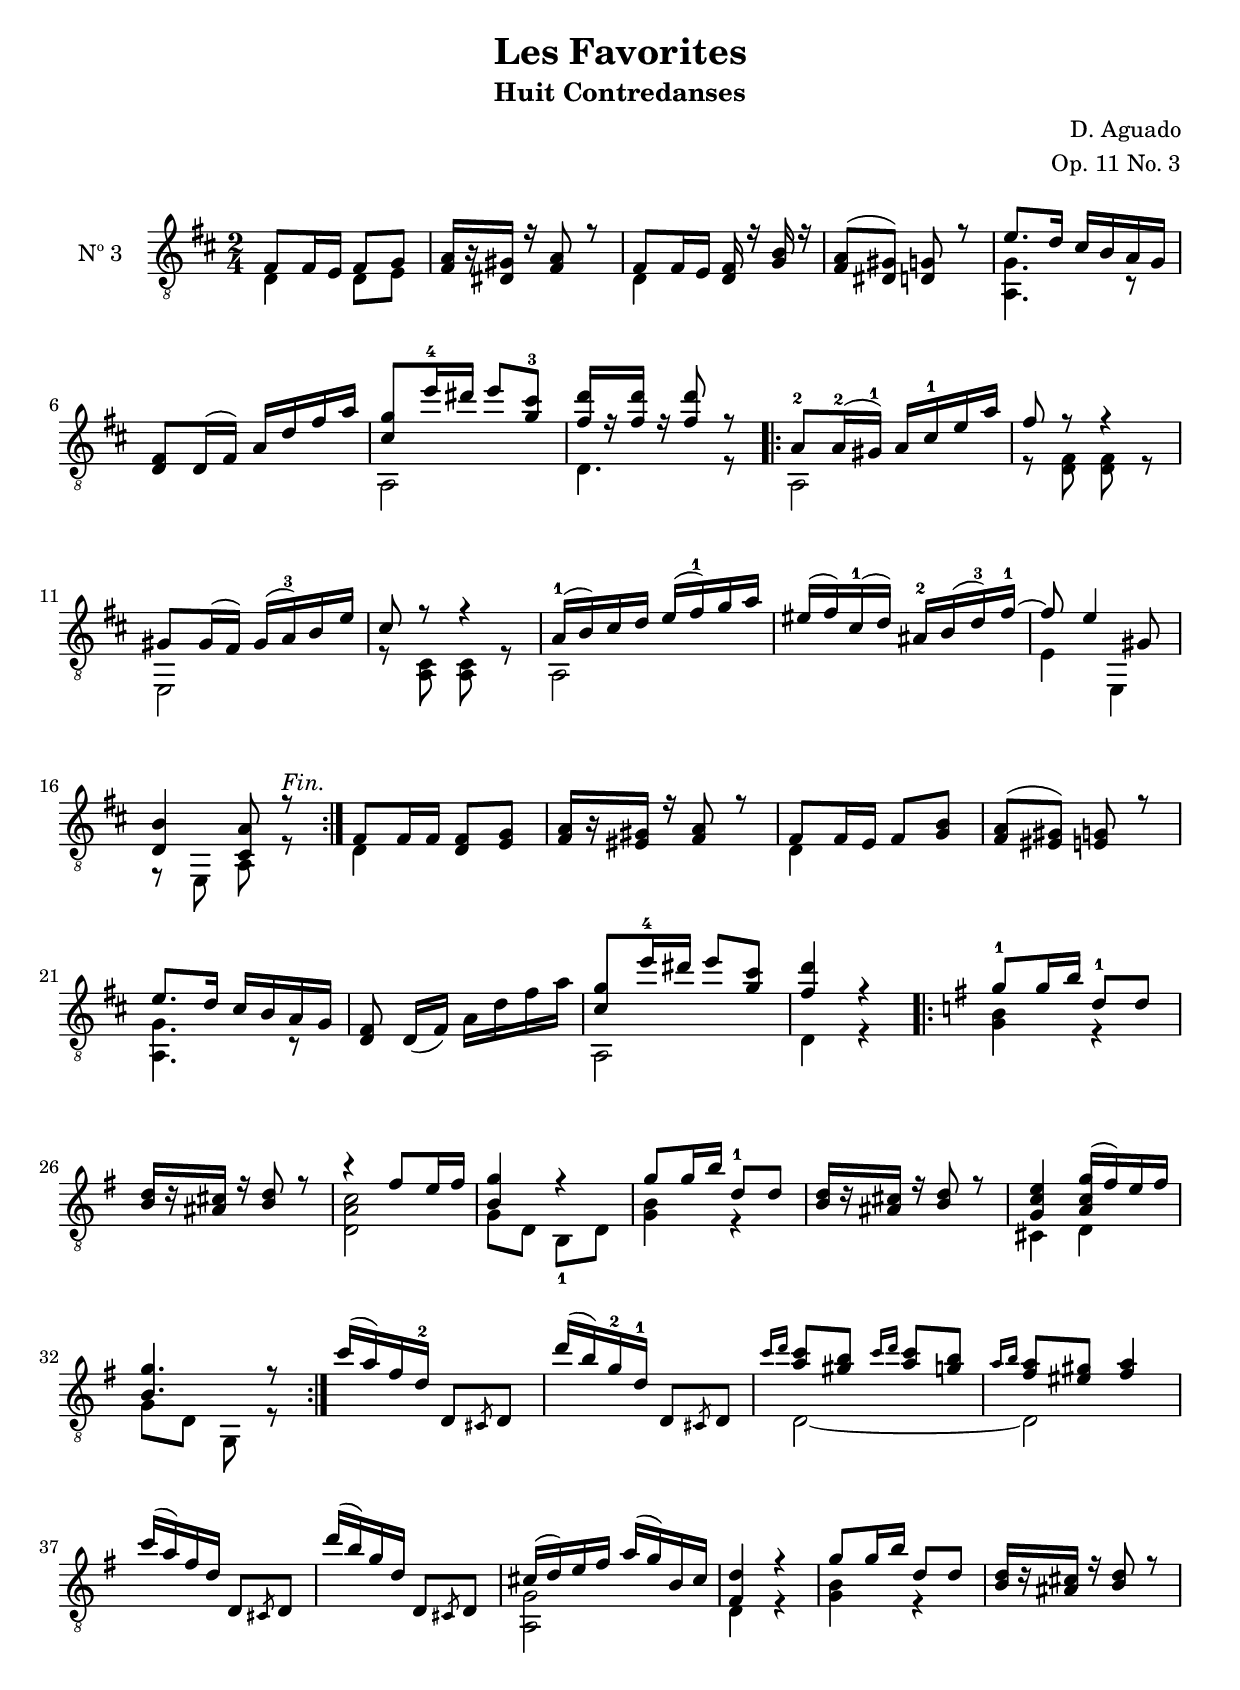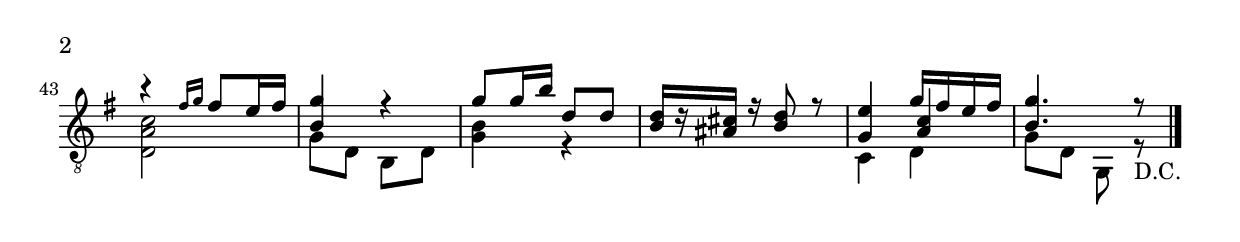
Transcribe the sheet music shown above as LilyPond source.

\version "2.19.32"

\header {
  title = "Les Favorites"
  subtitle = "Huit Contredanses"
  composer = "D. Aguado"
  opus = "Op. 11 No. 3"
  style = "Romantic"
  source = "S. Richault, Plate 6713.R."
  date = "1846"
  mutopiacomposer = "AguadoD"
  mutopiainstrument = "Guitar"
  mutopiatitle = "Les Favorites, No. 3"
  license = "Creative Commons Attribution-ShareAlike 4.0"
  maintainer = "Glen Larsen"
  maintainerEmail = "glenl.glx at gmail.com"
}

\paper {
  % add space between composer/opus markup and first staff
  markup-system-spacing #'padding = #3
  % add a little space between composer and opus
  markup-markup-spacing #'padding = #1.2
  top-margin = #8
  bottom-margin = #12
}

mbreak = { } % { \break }
global = {
  \time 2/4
  \key d \major
}

upperVoice = \relative c {
  \voiceOne
  fis8 fis16 e fis8 g |
  <fis a>16[ r <dis gis>16] r <fis a>8 r |
  fis8 fis16 e <d fis>16 r <g b> r |
  <fis a>8( <dis gis>8) <d g>8 r |
  e'8. d16 cis b a g |

  \mbreak
  <d fis>8 d16( fis) a d fis a |
  <cis, g'>8 <e'-4>16 dis e8 <g, cis-3> |
  <fis d'>16[ r q ] r q8 r |
  \repeat volta 2 {
    <a,-2>8 <a-2>16( <gis-1>) a <cis-1> e a |
    fis8 r r4 |
    gis,8 gis16( fis) gis( <a-3>) b e |

    \mbreak
    cis8 r r4 |
    <a-1>16( b) cis d e( <fis-1>) g a |
    eis16( fis) <cis-1>( d) <ais-2> b( <d-3>) <fis-1>~ |
    fis8 e4 gis,8 |
    <d b'>4 <cis a'>8 r^\markup{\italic "Fin."} |
  }
  fis8 fis16 fis <d fis>8 <e g> |

  \mbreak
  <fis a>16[ r <eis gis>16] r <fis a>8 r |
  fis8 fis16 e fis8 <g b> |
  <fis a>8( <eis gis>8) <e g> r |
  e'8. d16 cis b a g |
  \oneVoice <d fis>8\noBeam d16( fis) a d fis a |
  \voiceOne <cis, g'>8 <e'-4>16 dis e8 <g, cis> |

  \mbreak
  <fis d'>4 r |
  \repeat volta 2 {
    \key g \major % e\minor
    <g-1>8 g16 b <d,-1>8 d |
    <b d>16[ r <ais cis>16] r <b d>8 r |
    r4 fis'8 e16 fis |
    <b, g'>4 r |
    g'8 g16 b <d,-1>8 d |
    <b d>16[ r <ais cis>16] r <b d>8 r |

    \mbreak
    <g c e>4 <a c g'>16( fis') e fis |
    <b, g'>4. r8 |
  }
  c'16( a) fis <d-2> d,8[ \slashedGrace{cis8} d8] |
  d''16( b) <g-2> <d-1> d,8[ \slashedGrace{cis8} d8] |
  \grace{c''16[ d]} <a c>8 <gis b> \grace{c16[ d]} <a c>8 <g b> |
  \grace{a16[ b]} <fis a>8 <eis gis> <fis a>4 |

  \mbreak
  c'16( a) fis d d,8[ \slashedGrace{cis8} d8] |
  d''16( b) g d d,8[ \slashedGrace{cis8} d8] |
  cis'16( d) e fis a( g) b, cis |
  <fis, d'>4 r |
  g'8 g16 b d,8 d |
  <b d>16[ r <ais cis>16] r <b d>8 r |

  \mbreak
  r4 \grace{fis'16[ g]} fis8 e16 fis |
  <b, g'>4 r |
  g'8 g16 b d,8 d |
  <b d>16[ r <ais cis>16] r <b d>8 r |
  <g e'>4 g'16 fis e fis |
  <b, g'>4. r8
             
  \bar "|."
}

lowerVoice = \relative c {
  \voiceTwo
  d4 d8 e |
  s2 |
  d4 s |
  s2 |
  <a g'>4. r8 |

  s2 |
  a2 |
  d4. r8 |
  a2 |
  r8 <d fis>8 q r |
  e,2 |

  r8 <a cis> q r |
  a2 |
  s2 |
  e'4 e, |
  r8 e a r |
  d4 s |

  s2 |
  d4 s |
  s2 |
  <a g'>4. r8 |
  s2 a2 |

  d4 r |
  <g b>4 r |
  s2 |
  <d a' c>2 |
  g8 d <b_1> d |
  <g b>4 r |
  s2 |

  cis,4 d |
  g8 d g, r |
  s2 |
  s2 |
  d'2~ |
  d2 |

  s2*2 |
  <a g'>2 |
  d4 r |
  <g b>4 r |
  s2 |

  <d a' c>2 |
  g8 d b d |
  <g b>4 r |
  s2 |
  << {\voiceTwo c,4 d } \\ {\voiceThree s4 <a' c>4 } >> |
  g8 d g, r_"D.C."
}

\score {
  <<
    \new Staff = "Guitar" \with {
      midiInstrument = #"acoustic guitar (nylon)"
      instrumentName = #"Nº 3"
%      \override StringNumber #'stencil = ##f
    } <<
      \global
      \clef "treble_8"

      \context Voice = "upperVoice" \upperVoice
      \context Voice = "lowerVoice" \lowerVoice
    >>
%{
    % tabs are not completely developed
    \new TabStaff = "Guitar tabs" \with {
      restrainOpenStrings = ##t
    } <<
      \clef "moderntab"
      \global
      \context TabVoice = "upperVoice" \upperVoice
      \context TabVoice = "lowerVoice" \lowerVoice
    >>
%}
  >>
  \layout {}
  \midi {
    \context { \TabStaff \remove "Staff_performer" }
    \tempo 4 = 74
  }
}
